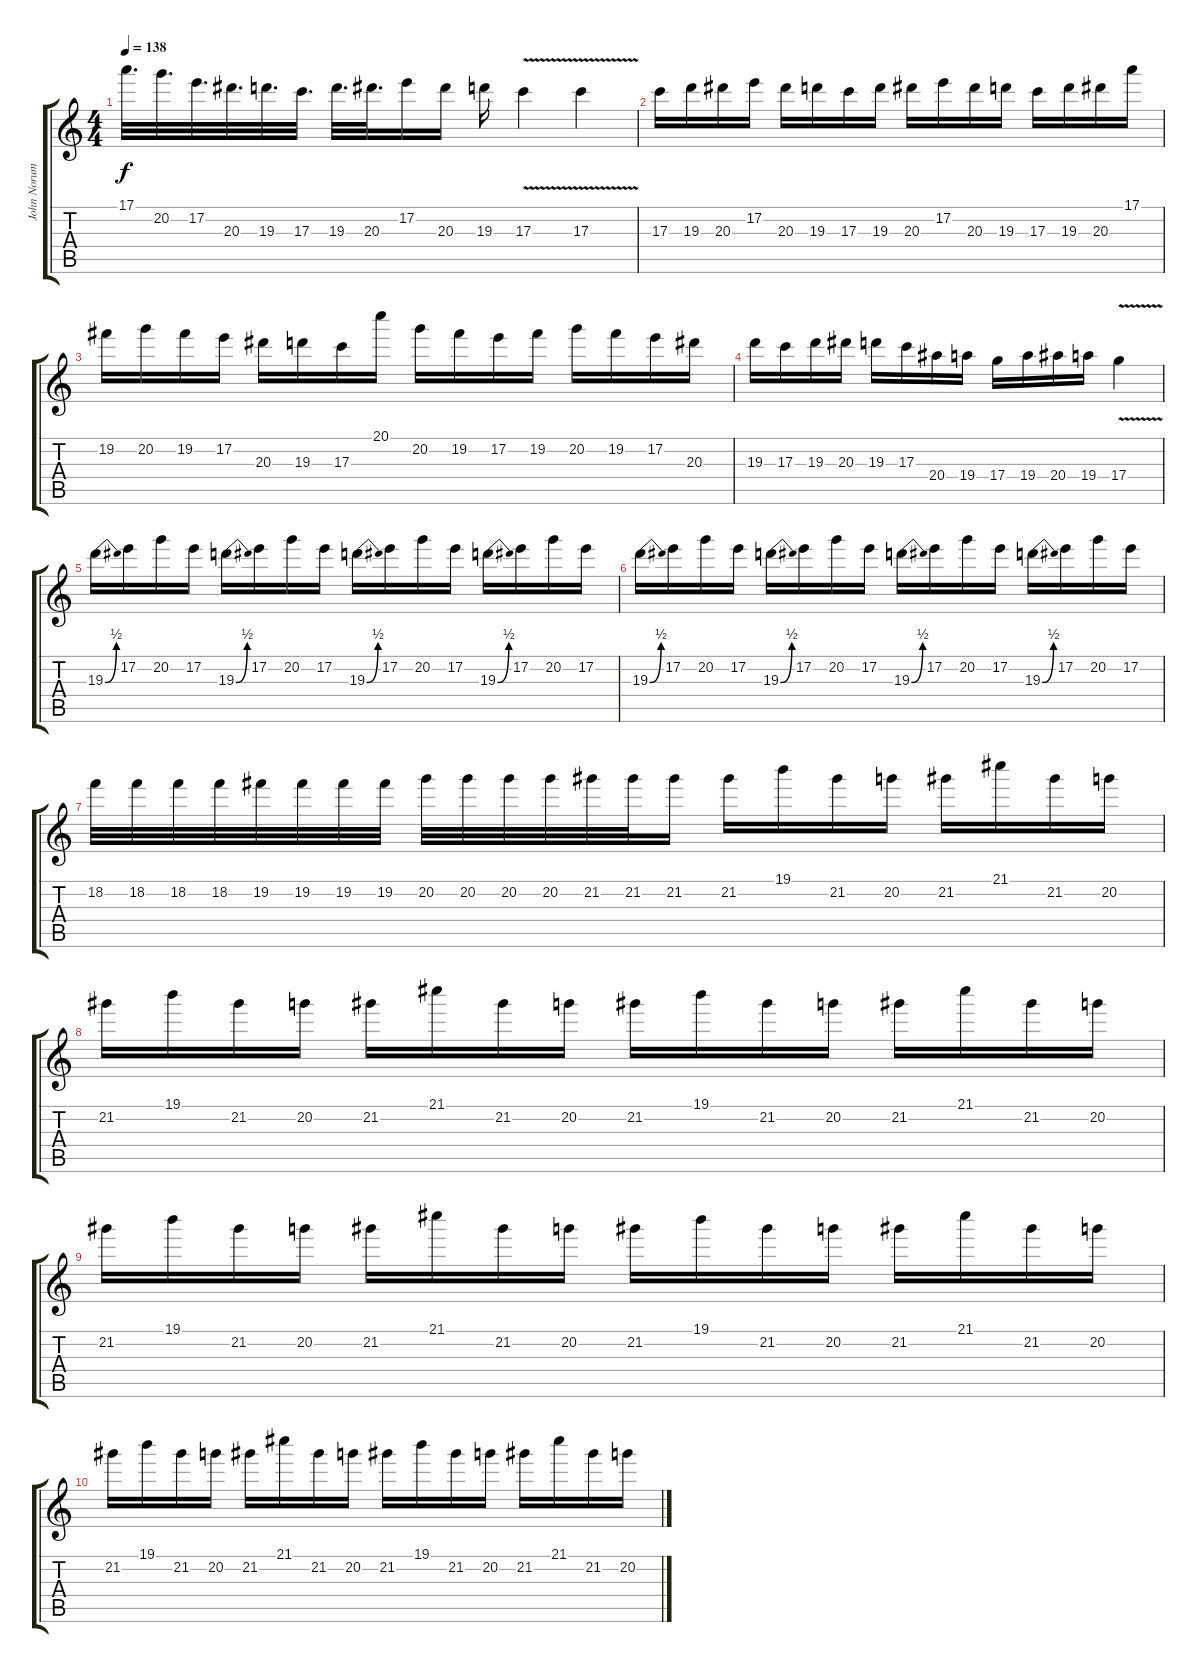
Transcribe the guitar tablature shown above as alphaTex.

\track ("John Norum" "John Norum") {instrument distortionguitar}
\staff {score tabs}
\tuning (E4 B3 G3 D3 A2 E2) {hide}
\ts (4 4)
\tempo 138
\clef g2
\ks c
17.1.32{d dy f} 20.2.32{d} 17.2.32{d} 20.3.32{d} 19.3.32{d} 17.3.32{d} 19.3.32{d} 20.3.32{d} 17.2.16 20.3.16 19.3.16 17.3{v}.4 17.3{v}.4 |
17.3.16 19.3.16 20.3.16 17.2.16 20.3.16 19.3.16 17.3.16 19.3.16 20.3.16 17.2.16 20.3.16 19.3.16 17.3.16 19.3.16 20.3.16 17.1.16 |
19.2.16 20.2.16 19.2.16 17.2.16 20.3.16 19.3.16 17.3.16 20.1.16 20.2.16 19.2.16 17.2.16 19.2.16 20.2.16 19.2.16 17.2.16 20.3.16 |
19.3.16 17.3.16 19.3.16 20.3.16 19.3.16 17.3.16 20.4.16 19.4.16 17.4.16 19.4.16 20.4.16 19.4.16 17.4{v}.4 |
19.3{be (bend 0 0 60 2)}.16 17.2.16 20.2.16 17.2.16 19.3{be (bend 0 0 60 2)}.16 17.2.16 20.2.16 17.2.16 19.3{be (bend 0 0 60 2)}.16 17.2.16 20.2.16 17.2.16 19.3{be (bend 0 0 60 2)}.16 17.2.16 20.2.16 17.2.16 |
19.3{be (bend 0 0 60 2)}.16 17.2.16 20.2.16 17.2.16 19.3{be (bend 0 0 60 2)}.16 17.2.16 20.2.16 17.2.16 19.3{be (bend 0 0 60 2)}.16 17.2.16 20.2.16 17.2.16 19.3{be (bend 0 0 60 2)}.16 17.2.16 20.2.16 17.2.16 |
18.2.32 18.2.32 18.2.32 18.2.32 19.2.32 19.2.32 19.2.32 19.2.32 20.2.32 20.2.32 20.2.32 20.2.32 21.2.32 21.2.32 21.2.16 21.2.16 19.1.16 21.2.16 20.2.16 21.2.16 21.1.16 21.2.16 20.2.16 |
21.2.16 19.1.16 21.2.16 20.2.16 21.2.16 21.1.16 21.2.16 20.2.16 21.2.16 19.1.16 21.2.16 20.2.16 21.2.16 21.1.16 21.2.16 20.2.16 |
21.2.16 19.1.16 21.2.16 20.2.16 21.2.16 21.1.16 21.2.16 20.2.16 21.2.16 19.1.16 21.2.16 20.2.16 21.2.16 21.1.16 21.2.16 20.2.16 |
21.2.16 19.1.16 21.2.16 20.2.16 21.2.16 21.1.16 21.2.16 20.2.16 21.2.16 19.1.16 21.2.16 20.2.16 21.2.16 21.1.16 21.2.16 20.2.16
